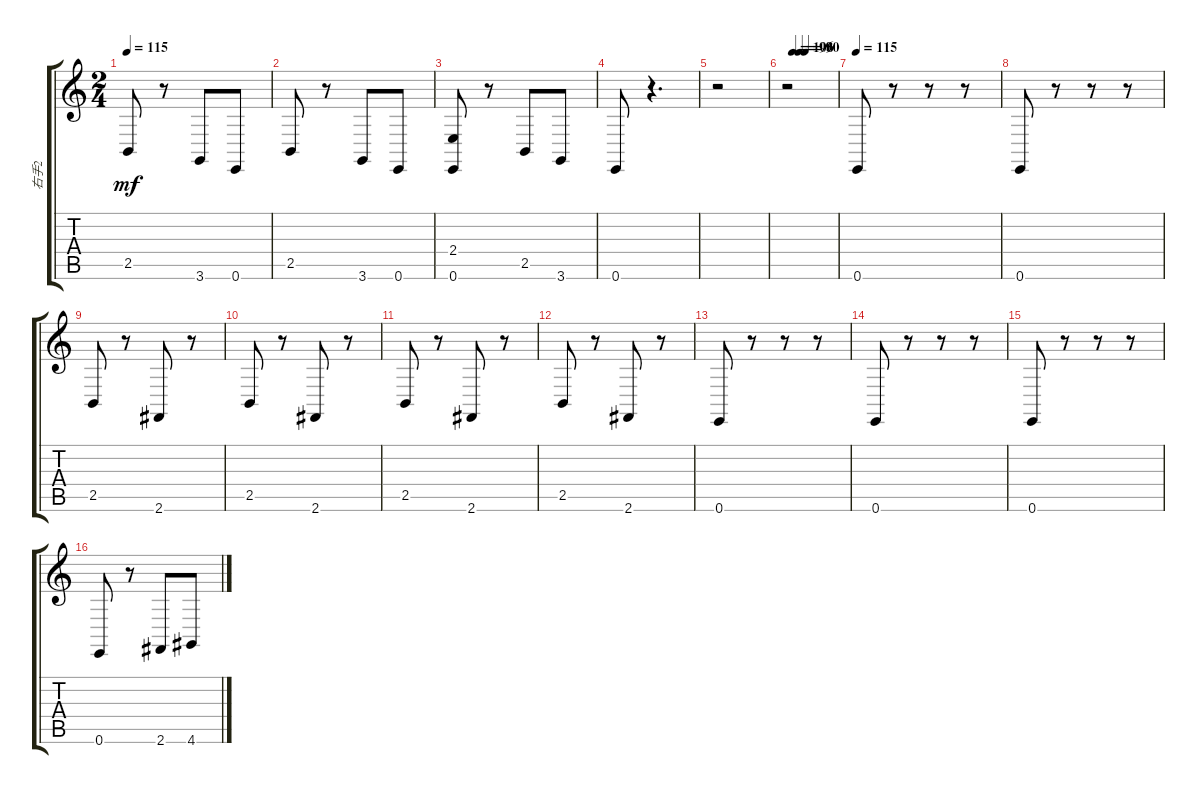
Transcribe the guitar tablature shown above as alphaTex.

\track ("右手2" "右手2") {instrument acousticgrandpiano}
\staff {score tabs}
\tuning (E4 B3 G3 D3 A2 E2) {hide}
\ts (2 4)
\tempo 115
\clef g2
\ks c
2.5.8{dy mf} r.8 3.6.8 0.6.8 |
2.5.8 r.8 3.6.8 0.6.8 |
(2.4 0.6).8 r.8 2.5.8 3.6.8 |
0.6.8 r.4{d} |
r.2 |
\tempo (106 0.125)
\tempo (98 0.25)
\tempo (90 0.375)
r.2 |
\tempo 115
0.6.8 r.8 r.8 r.8 |
0.6.8 r.8 r.8 r.8 |
2.5.8 r.8 2.6.8 r.8 |
2.5.8 r.8 2.6.8 r.8 |
2.5.8 r.8 2.6.8 r.8 |
2.5.8 r.8 2.6.8 r.8 |
0.6.8 r.8 r.8 r.8 |
0.6.8 r.8 r.8 r.8 |
0.6.8 r.8 r.8 r.8 |
0.6.8 r.8 2.6.8 4.6.8
